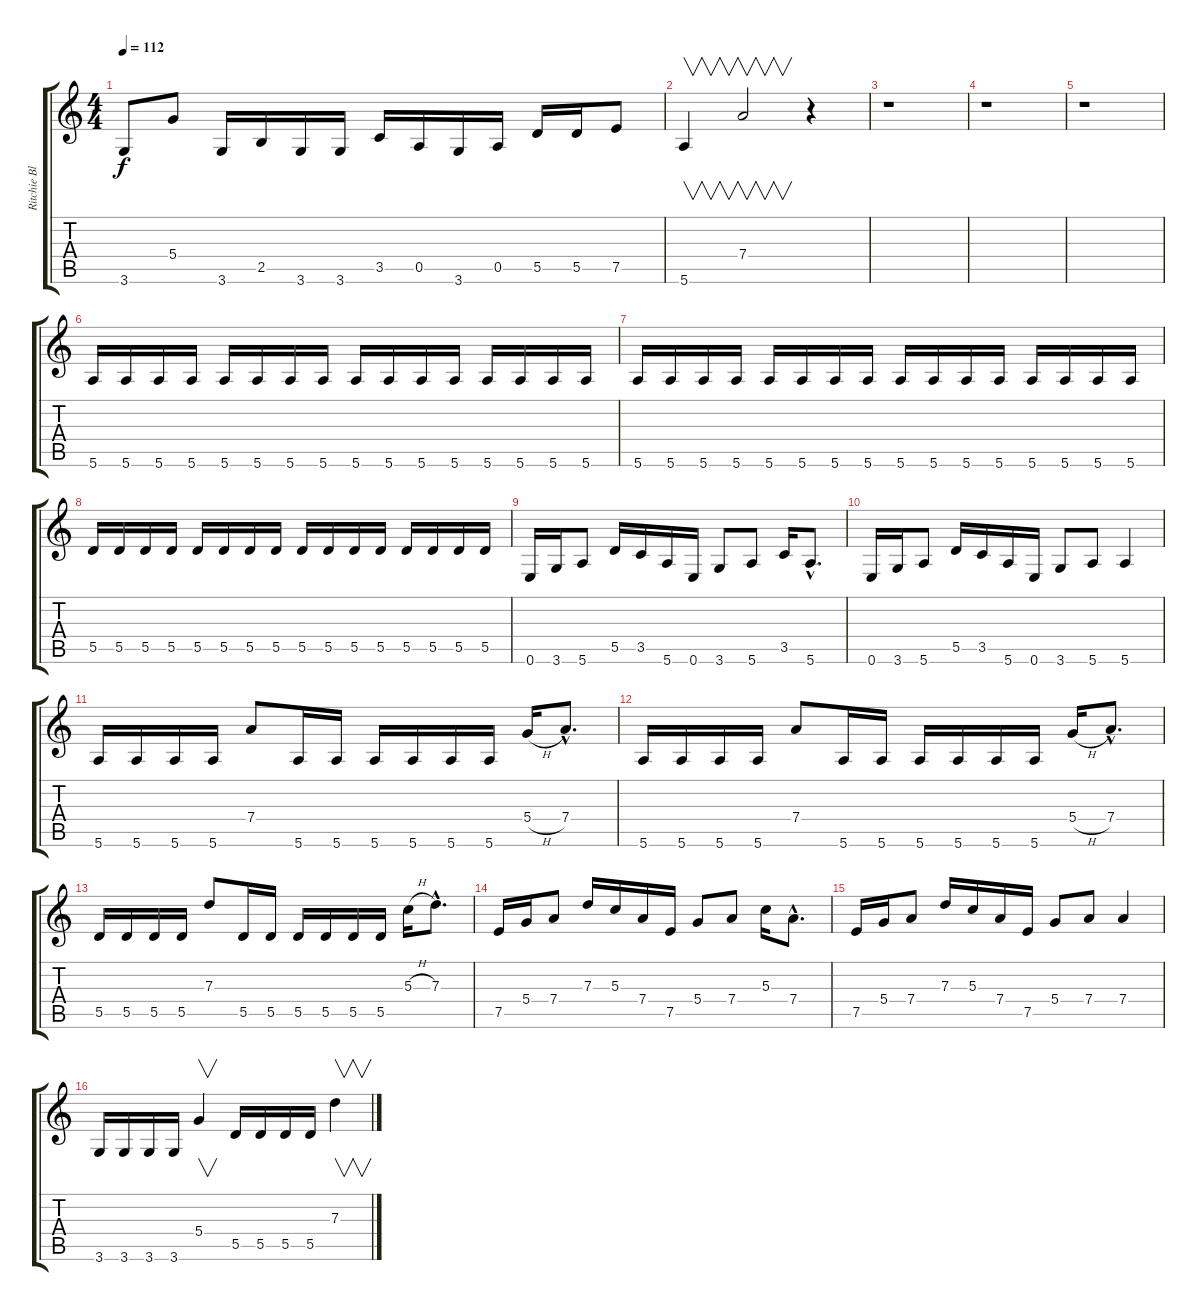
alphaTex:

\track ("Ritchie Blackmore" "Ritchie Bl") {instrument distortionguitar}
\staff {score tabs}
\tuning (E4 B3 G3 D3 A2 E2) {hide}
\ts (4 4)
\tempo 112
\clef g2
\ks c
3.6.8{dy f} 5.4.8 3.6.16 2.5.16 3.6.16 3.6.16 3.5.16 0.5.16 3.6.16 0.5.16 5.5.16 5.5.16 7.5.8 |
5.6.4{v} 7.4.2{v} r.4 |
r.1 |
r.1 |
r.1 |
5.6.16 5.6.16 5.6.16 5.6.16 5.6.16 5.6.16 5.6.16 5.6.16 5.6.16 5.6.16 5.6.16 5.6.16 5.6.16 5.6.16 5.6.16 5.6.16 |
5.6.16 5.6.16 5.6.16 5.6.16 5.6.16 5.6.16 5.6.16 5.6.16 5.6.16 5.6.16 5.6.16 5.6.16 5.6.16 5.6.16 5.6.16 5.6.16 |
5.5.16 5.5.16 5.5.16 5.5.16 5.5.16 5.5.16 5.5.16 5.5.16 5.5.16 5.5.16 5.5.16 5.5.16 5.5.16 5.5.16 5.5.16 5.5.16 |
0.6.16 3.6.16 5.6.8 5.5.16 3.5.16 5.6.16 0.6.16 3.6.8 5.6.8 3.5.16 5.6{hac}.8{d} |
0.6.16 3.6.16 5.6.8 5.5.16 3.5.16 5.6.16 0.6.16 3.6.8 5.6.8 5.6.4 |
5.6.16 5.6.16 5.6.16 5.6.16 7.4.8 5.6.16 5.6.16 5.6.16 5.6.16 5.6.16 5.6.16 5.4{h}.16 7.4{hac}.8{d} |
5.6.16 5.6.16 5.6.16 5.6.16 7.4.8 5.6.16 5.6.16 5.6.16 5.6.16 5.6.16 5.6.16 5.4{h}.16 7.4{hac}.8{d} |
5.5.16 5.5.16 5.5.16 5.5.16 7.3.8 5.5.16 5.5.16 5.5.16 5.5.16 5.5.16 5.5.16 5.3{h}.16 7.3{hac}.8{d} |
7.5.16 5.4.16 7.4.8 7.3.16 5.3.16 7.4.16 7.5.16 5.4.8 7.4.8 5.3.16 7.4{hac}.8{d} |
7.5.16 5.4.16 7.4.8 7.3.16 5.3.16 7.4.16 7.5.16 5.4.8 7.4.8 7.4.4 |
3.6.16 3.6.16 3.6.16 3.6.16 5.4.4{v} 5.5.16 5.5.16 5.5.16 5.5.16 7.3.4{v}
